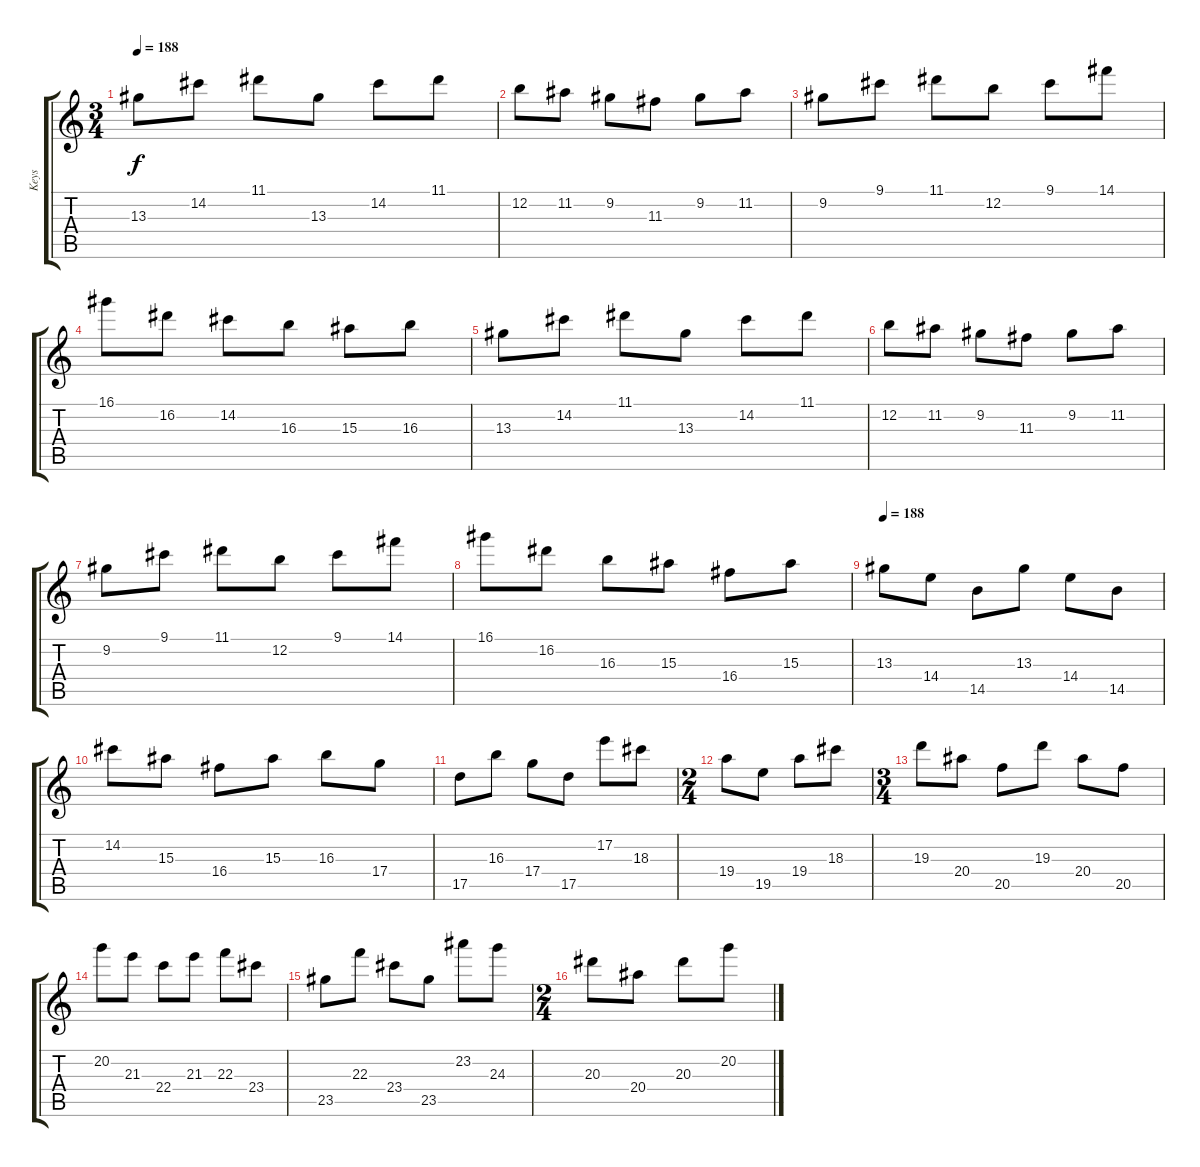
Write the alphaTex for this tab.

\track ("Keys" "Keys") {instrument acousticguitarnylon}
\staff {score tabs}
\tuning (E4 B3 G3 D3 A2 E2) {hide}
\ts (3 4)
\tempo 188
\clef g2
\ks c
13.3.8{dy f} 14.2.8 11.1.8 13.3.8 14.2.8 11.1.8 |
12.2.8 11.2.8 9.2.8 11.3.8 9.2.8 11.2.8 |
9.2.8 9.1.8 11.1.8 12.2.8 9.1.8 14.1.8 |
16.1.8 16.2.8 14.2.8 16.3.8 15.3.8 16.3.8 |
13.3.8 14.2.8 11.1.8 13.3.8 14.2.8 11.1.8 |
12.2.8 11.2.8 9.2.8 11.3.8 9.2.8 11.2.8 |
9.2.8 9.1.8 11.1.8 12.2.8 9.1.8 14.1.8 |
16.1.8 16.2.8 16.3.8 15.3.8 16.4.8 15.3.8 |
\tempo 188
13.3.8{instrument acousticgrandpiano} 14.4.8 14.5.8 13.3.8 14.4.8 14.5.8 |
14.2.8 15.3.8 16.4.8 15.3.8 16.3.8 17.4.8 |
17.5.8 16.3.8 17.4.8 17.5.8 17.2.8 18.3.8 |
\ts (2 4)
19.4.8 19.5.8 19.4.8 18.3.8 |
\ts (3 4)
19.3.8 20.4.8 20.5.8 19.3.8 20.4.8 20.5.8 |
20.2.8 21.3.8 22.4.8 21.3.8 22.3.8 23.4.8 |
23.5.8 22.3.8 23.4.8 23.5.8 23.2.8 24.3.8 |
\ts (2 4)
20.3.8 20.4.8 20.3.8 20.2.8
